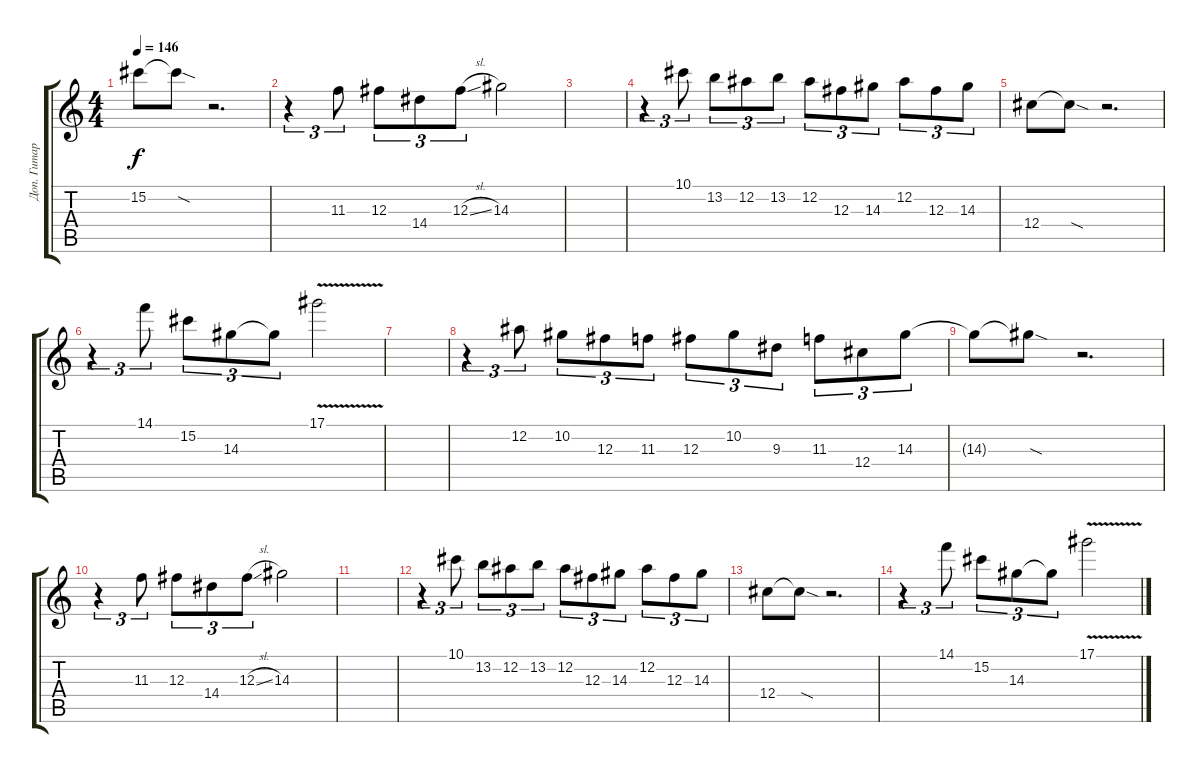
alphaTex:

\track ("Доп. Гитары" "Доп. Гитар") {instrument distortionguitar}
\staff {score tabs}
\tuning (Eb4 Bb3 Gb3 Db3 Ab2 Eb2) {hide}
\ts (4 4)
\tempo 146
\clef g2
\ks c
15.2.8{dy f} 15.2{sod t}.8 r.2{d} |
r.4{tu (3 2)} 11.3.8{tu (3 2)} 12.3.8{tu (3 2)} 14.4.8{tu (3 2)} 12.3{sl}.8{tu (3 2)} 14.3.2 |
|
r.4{tu (3 2)} 10.1.8{tu (3 2)} 13.2.8{tu (3 2)} 12.2.8{tu (3 2)} 13.2.8{tu (3 2)} 12.2.8{tu (3 2)} 12.3.8{tu (3 2)} 14.3.8{tu (3 2)} 12.2.8{tu (3 2)} 12.3.8{tu (3 2)} 14.3.8{tu (3 2)} |
12.4.8 12.4{sod t}.8 r.2{d} |
r.4{tu (3 2)} 14.1.8{tu (3 2)} 15.2.8{tu (3 2)} 14.3.8{tu (3 2)} 14.3{t}.8{tu (3 2)} 17.1{v}.2 |
|
r.4{tu (3 2)} 12.2.8{tu (3 2)} 10.2.8{tu (3 2)} 12.3.8{tu (3 2)} 11.3.8{tu (3 2)} 12.3.8{tu (3 2)} 10.2.8{tu (3 2)} 9.3.8{tu (3 2)} 11.3.8{tu (3 2)} 12.4.8{tu (3 2)} 14.3.8{tu (3 2)} |
14.3{t}.8 14.3{sod t}.8 r.2{d} |
r.4{tu (3 2)} 11.3.8{tu (3 2)} 12.3.8{tu (3 2)} 14.4.8{tu (3 2)} 12.3{sl}.8{tu (3 2)} 14.3.2 |
|
r.4{tu (3 2)} 10.1.8{tu (3 2)} 13.2.8{tu (3 2)} 12.2.8{tu (3 2)} 13.2.8{tu (3 2)} 12.2.8{tu (3 2)} 12.3.8{tu (3 2)} 14.3.8{tu (3 2)} 12.2.8{tu (3 2)} 12.3.8{tu (3 2)} 14.3.8{tu (3 2)} |
12.4.8 12.4{sod t}.8 r.2{d} |
r.4{tu (3 2)} 14.1.8{tu (3 2)} 15.2.8{tu (3 2)} 14.3.8{tu (3 2)} 14.3{t}.8{tu (3 2)} 17.1{v}.2
